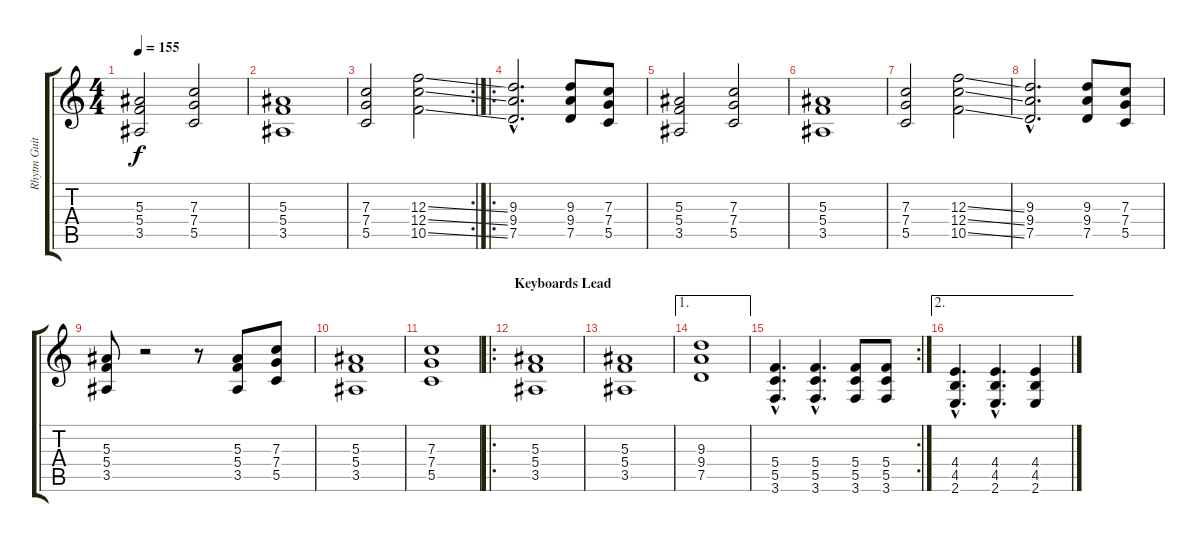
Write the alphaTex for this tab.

\track ("Rhytm Guitar" "Rhytm Guit") {instrument distortionguitar}
\staff {score tabs}
\tuning (D4 A3 F3 C3 G2 D2) {hide}
\ts (4 4)
\tempo 155
\clef g2
\ks c
(5.3 5.4 3.5).2{dy f} (7.3 7.4 5.5).2 |
(5.3 5.4 3.5).1 |
\rc 2
(7.3 7.4 5.5).2 (12.3{ss} 12.4{ss} 10.5{ss}).2 |
\ro
(9.3{hac} 9.4{hac} 7.5{hac}).2{d} (9.3 9.4 7.5).8 (7.3 7.4 5.5).8 |
(5.3 5.4 3.5).2 (7.3 7.4 5.5).2 |
(5.3 5.4 3.5).1 |
(7.3 7.4 5.5).2 (12.3{ss} 12.4{ss} 10.5{ss}).2 |
(9.3{hac} 9.4{hac} 7.5{hac}).2{d} (9.3 9.4 7.5).8 (7.3 7.4 5.5).8 |
(5.3 5.4 3.5).8 r.2 r.8 (5.3 5.4 3.5).8 (7.3 7.4 5.5).8 |
(5.3 5.4 3.5).1 |
(7.3 7.4 5.5).1 |
\ro
\section ("" "Keyboards Lead")
(5.3 5.4 3.5).1 |
(5.3 5.4 3.5).1 |
\ae 1
(9.3 9.4 7.5).1 |
\rc 2
(5.4{hac} 5.5{hac} 3.6{hac}).4{d} (5.4{hac} 5.5{hac} 3.6{hac}).4{d} (5.4 5.5 3.6).8 (5.4 5.5 3.6).8 |
\ae 2
(4.4{hac} 4.5{hac} 2.6{hac}).4{d} (4.4{hac} 4.5{hac} 2.6{hac}).4{d} (4.4 4.5 2.6).4
